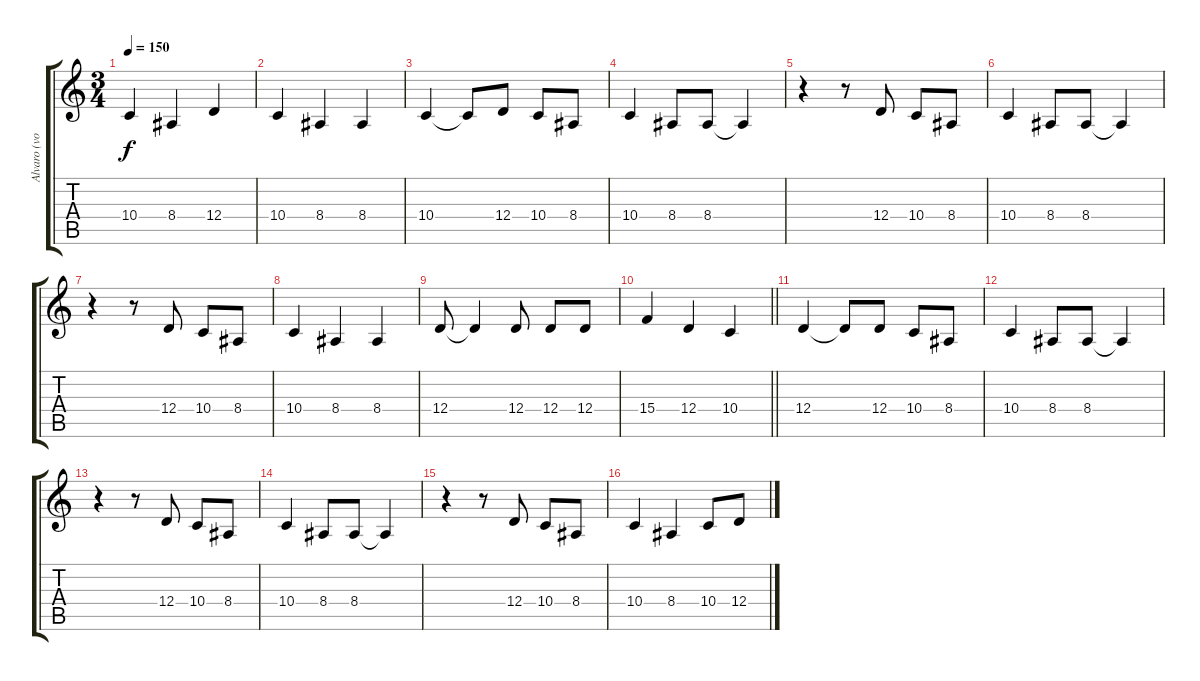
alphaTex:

\track ("Alvaro (voz)" "Alvaro (vo") {instrument lead2sawtooth}
\staff {score tabs}
\tuning (E4 B3 G3 D3 A2 E2) {hide}
\ts (3 4)
\tempo 150
\clef g2
\ks c
10.4.4{dy f} 8.4.4 12.4.4 |
10.4.4 8.4.4 8.4.4 |
10.4.4 10.4{t}.8 12.4.8 10.4.8 8.4.8 |
10.4.4 8.4.8 8.4.8 8.4{t}.4 |
r.4 r.8 12.4.8 10.4.8 8.4.8 |
10.4.4 8.4.8 8.4.8 8.4{t}.4 |
r.4 r.8 12.4.8 10.4.8 8.4.8 |
10.4.4 8.4.4 8.4.4 |
12.4.8 12.4{t}.4 12.4.8 12.4.8 12.4.8 |
\barLineRight lightlight
15.4.4 12.4.4 10.4.4 |
12.4.4 12.4{t}.8 12.4.8 10.4.8 8.4.8 |
10.4.4 8.4.8 8.4.8 8.4{t}.4 |
r.4 r.8 12.4.8 10.4.8 8.4.8 |
10.4.4 8.4.8 8.4.8 8.4{t}.4 |
r.4 r.8 12.4.8 10.4.8 8.4.8 |
10.4.4 8.4.4 10.4.8 12.4.8
